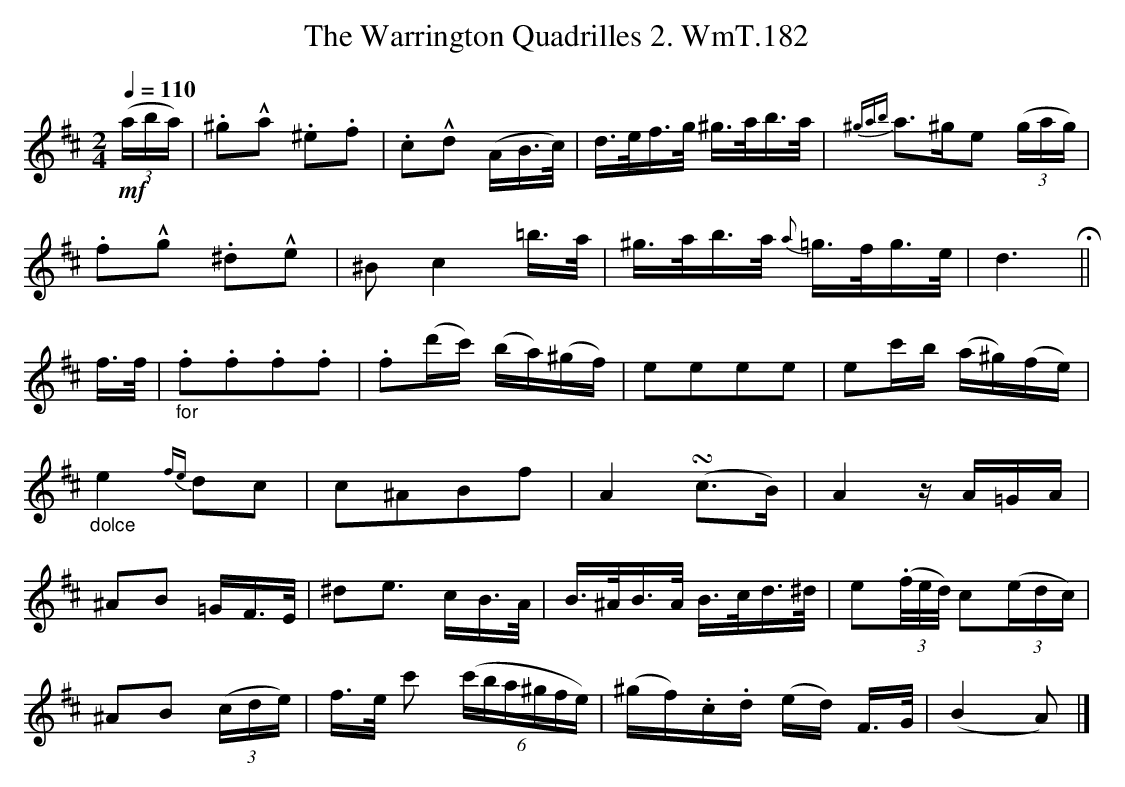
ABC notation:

X:1
T:Warrington Quadrilles 2. WmT.182, The
M:2/4
L:1/8
Q:1/4=110
K:D
!mf!((3a/b/a/)|.^g!marcato!a .^e.f|.c!marcato!d (A/B/>c/)|d/>e/f/>g/ ^g/>a/b/>a/|{^gab}a>^ge ((3g/a/g/) |
.f!marcato!g .^d!marcato!e|^B c2 =b/>a/|^g/>a/b/>a/ {a}=g/>f/g/>e/|d3!fermata!||
f/>f/|"_for".f.f.f.f|.f(d'/c'/) (b/a/)(^g/f/)|eeee|ec'/b/ (a/^g/)(f/e/)|
"_dolce"e2 {fe}dc|c^ABf|A2 !turn!(c>B)|A2 z/A/=G/A/|
^AB =G/F/>E/|^de3/ c/B/>A/|B/>^A/B/>A/ B/>c/d/>^d/|e((3.f//e//d//) c((3e/d/c/)|
^AB ((3c/d/e/)|f/>e/ c' ((6c'/b/a/^g/f/e/)|(^g/f/).c/.d/ (e/d/) F/>G/|(B2A)|]
